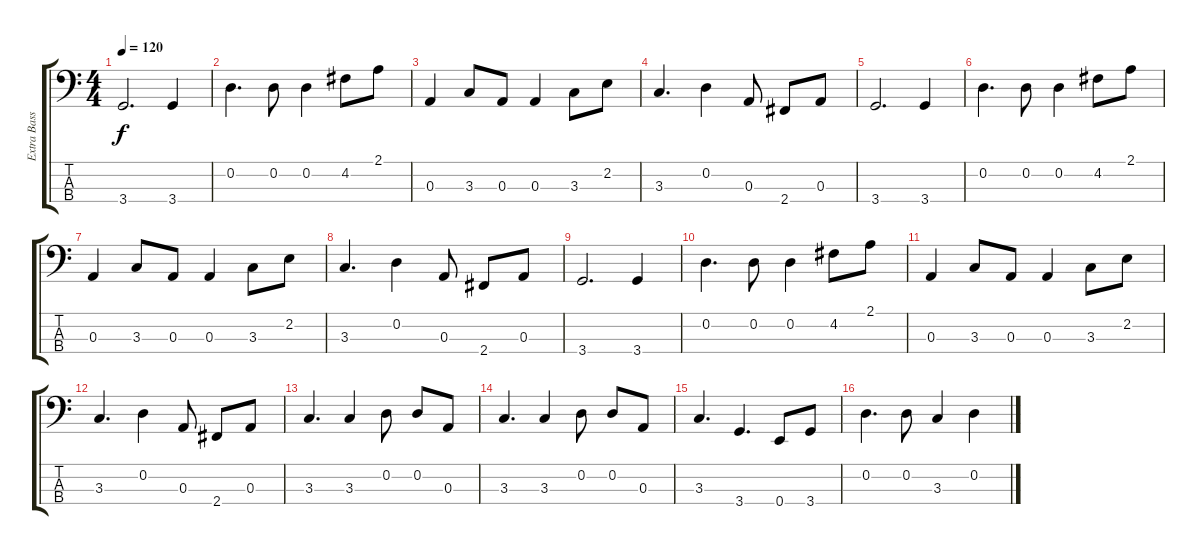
\track ("Extra Bass" "Extra Bass") {instrument fretlessbass}
\staff {score tabs}
\tuning (G2 D2 A1 E1) {hide}
\ts (4 4)
\tempo 120
\clef f4
\ks c
3.4.2{d dy f} 3.4.4 |
0.2.4{d} 0.2.8 0.2.4 4.2.8 2.1.8 |
0.3.4 3.3.8 0.3.8 0.3.4 3.3.8 2.2.8 |
3.3.4{d} 0.2.4 0.3.8 2.4.8 0.3.8 |
3.4.2{d} 3.4.4 |
0.2.4{d} 0.2.8 0.2.4 4.2.8 2.1.8 |
0.3.4 3.3.8 0.3.8 0.3.4 3.3.8 2.2.8 |
3.3.4{d} 0.2.4 0.3.8 2.4.8 0.3.8 |
3.4.2{d} 3.4.4 |
0.2.4{d} 0.2.8 0.2.4 4.2.8 2.1.8 |
0.3.4 3.3.8 0.3.8 0.3.4 3.3.8 2.2.8 |
3.3.4{d} 0.2.4 0.3.8 2.4.8 0.3.8 |
3.3.4{d} 3.3.4 0.2.8 0.2.8 0.3.8 |
3.3.4{d} 3.3.4 0.2.8 0.2.8 0.3.8 |
3.3.4{d} 3.4.4{d} 0.4.8 3.4.8 |
0.2.4{d} 0.2.8 3.3.4 0.2.4
